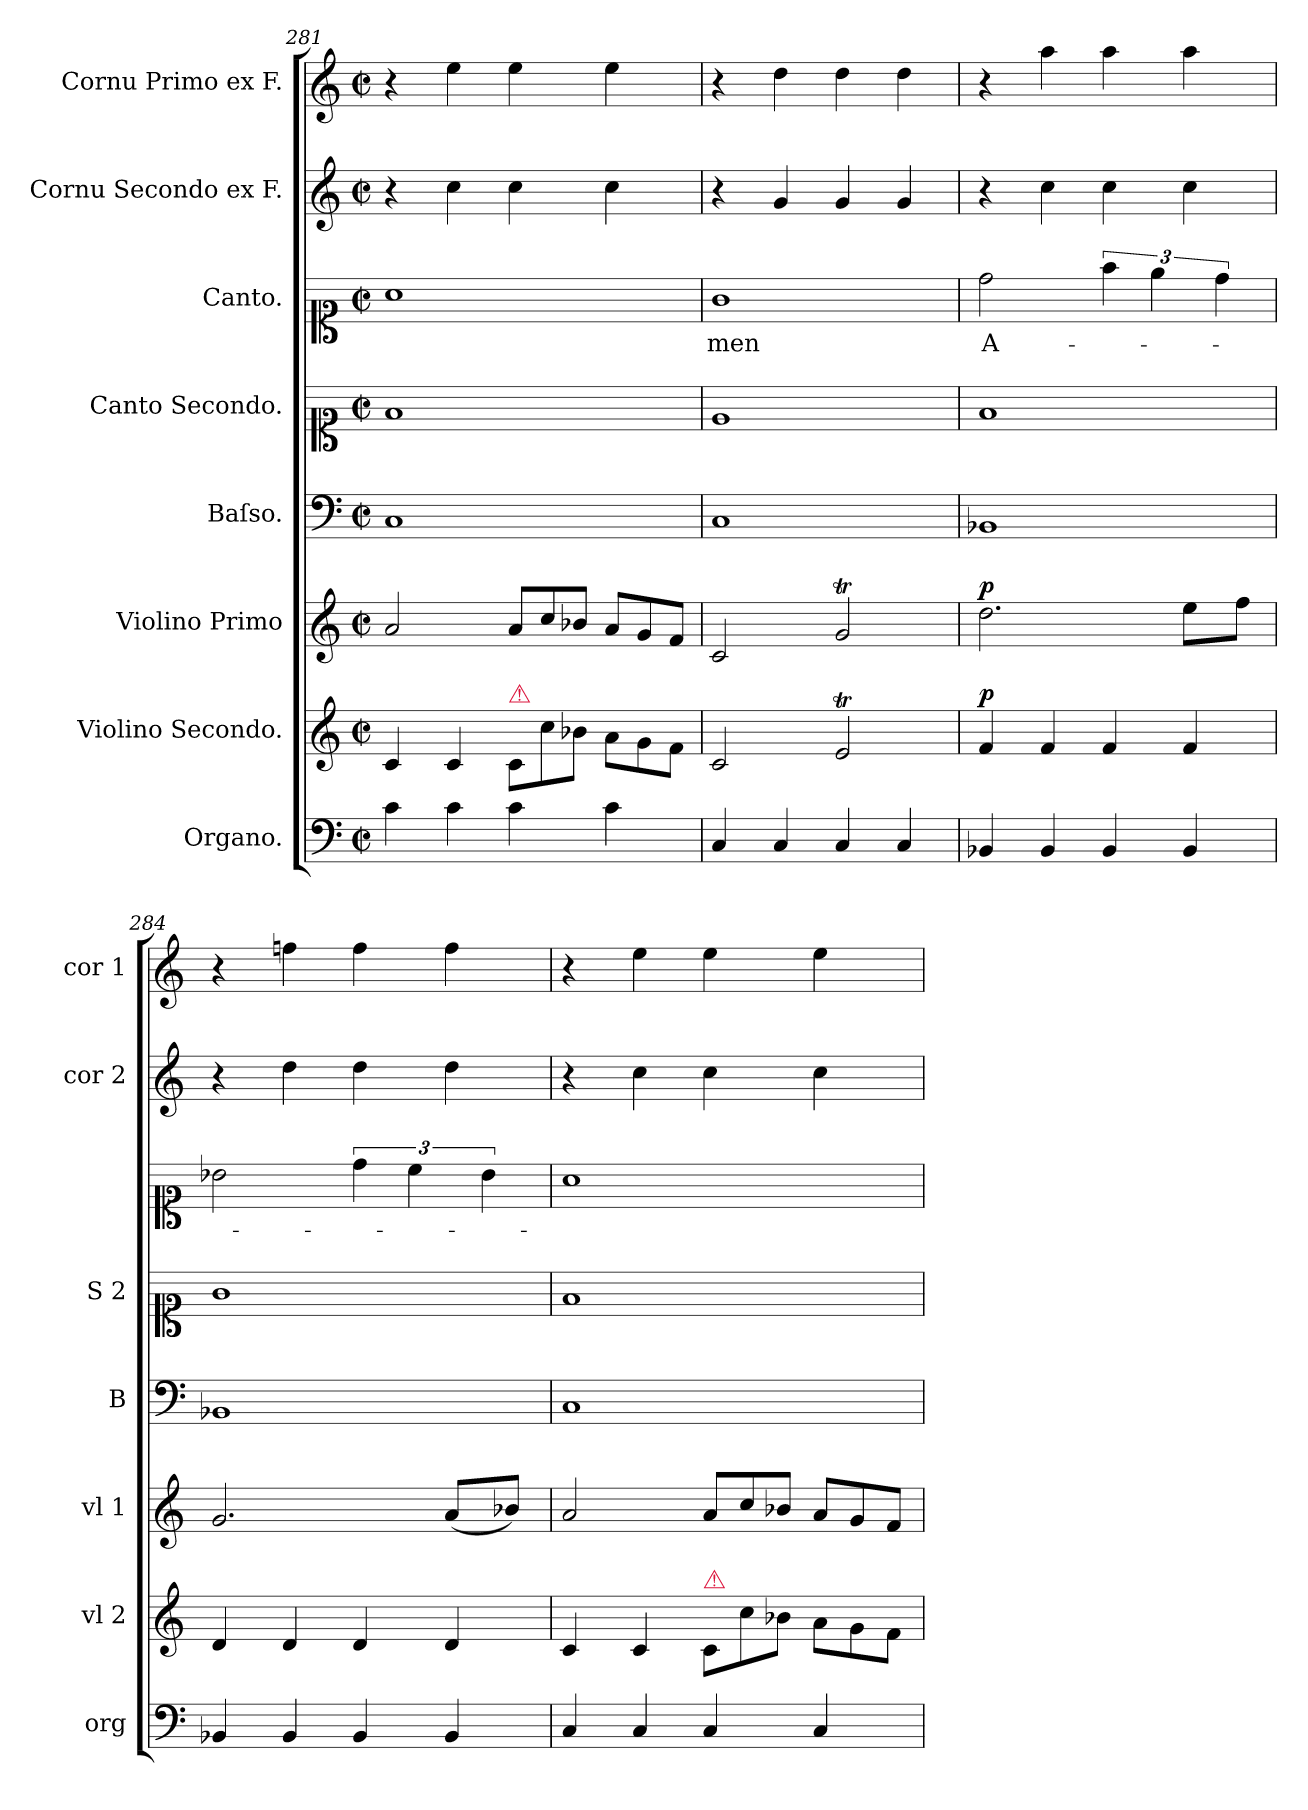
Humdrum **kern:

**kern	**kern	**dynam	**kern	**dynam	**kern	**kern	**kern	**text	**kern	**kern
*part8	*part7	*part7	*part6	*part6	*part5	*part4	*part3	*part3	*part2	*part1
*staff8	*staff7	*staff7	*staff6	*staff6	*staff5	*staff4	*staff3	*staff3	*staff2	*staff1
*I"Organo.	*I"Violino Secondo.	*	*I"Violino Primo	*	*I"Baſso.	*I"Canto Secondo.	*I"Canto.	*	*I"Cornu Secondo ex F.	*I"Cornu Primo ex F.
*I'org	*I'vl 2	*	*I'vl 1	*	*I'B	*I'S 2	*	*	*I'cor 2	*I'cor 1
*clefF4	*clefG2	*	*clefG2	*	*clefF4	*clefC1	*clefC1	*	*clefG2	*clefG2
*	*	*	*	*	*	*	*	*	*ITrd4c7	*ITrd4c7
*M2/2	*M2/2	*	*M2/2	*	*M2/2	*M2/2	*M2/2	*	*M2/2	*M2/2
*met(c|)	*met(c|)	*	*met(c|)	*	*met(c|)	*met(c|)	*met(c|)	*	*met(c|)	*met(c|)
=281	=281	=281	=281	=281	=281	=281	=281	=281	=281	=281
4c\	4c/	.	2a/	.	1C/	1f/	1a\	.	4r	4r
4c\	4c/	.	.	.	.	.	.	.	4f\	4a\
*	*Xtuplet	*	*Xtuplet	*	*	*	*	*	*	*
!	!LO:TX:a:color=crimson:t=⚠	!	!	!	!	!	!	!	!	!
4c\	12c/L	.	12a/L	.	.	.	.	.	4f\	4a\
.	12cc\	.	12cc/	.	.	.	.	.	.	.
.	12b-\J	.	12b-/J	.	.	.	.	.	.	.
4c\	12a\L	.	12a/L	.	.	.	.	.	4f\	4a\
.	12g\	.	12g/	.	.	.	.	.	.	.
.	12f\J	.	12f/J	.	.	.	.	.	.	.
=282	=282	=282	=282	=282	=282	=282	=282	=282	=282	=282
4C/	2c/	.	2c/	.	1C/	1e/	1g\	men	4r	4r
4C/	.	.	.	.	.	.	.	.	4c/	4g\
4C/	2et/	.	2gT/	.	.	.	.	.	4c/	4g\
4C/	.	.	.	.	.	.	.	.	4c/	4g\
=283	=283	=283	=283	=283	=283	=283	=283	=283	=283	=283
!	!	!LO:DY:a	!	!LO:DY:a	!	!	!	!	!	!
4BB-/	4f/	p	2.dd\	p	1BB-/	1f/	2dd\	A-	4r	4r
4BB-/	4f/	.	.	.	.	.	.	.	4f\	4dd\
4BB-/	4f/	.	.	.	.	.	6ff\	.	4f\	4dd\
.	.	.	.	.	.	.	6ee\	.	.	.
4BB-/	4f/	.	8ee\L	.	.	.	.	.	4f\	4dd\
.	.	.	.	.	.	.	6dd\	.	.	.
.	.	.	8ff\J	.	.	.	.	.	.	.
=284	=284	=284	=284	=284	=284	=284	=284	=284	=284	=284
4BB-/	4d/	.	2.g/	.	1BB-/	1g\	2b-\	.	4r	4r
4BB-/	4d/	.	.	.	.	.	.	.	4g\	4b-\
4BB-/	4d/	.	.	.	.	.	6dd\	.	4g\	4b-\
.	.	.	.	.	.	.	6cc\	.	.	.
4BB-/	4d/	.	(8a/L	.	.	.	.	.	4g\	4b-\
.	.	.	.	.	.	.	6b-\	.	.	.
.	.	.	8b-/J)	.	.	.	.	.	.	.
=285	=285	=285	=285	=285	=285	=285	=285	=285	=285	=285
4C/	4c/	.	2a/	.	1C/	1f/	1a\	.	4r	4r
4C/	4c/	.	.	.	.	.	.	.	4f\	4a\
!	!LO:TX:a:color=crimson:t=⚠	!	!	!	!	!	!	!	!	!
4C/	12c/L	.	12a/L	.	.	.	.	.	4f\	4a\
.	12cc\	.	12cc/	.	.	.	.	.	.	.
.	12b-\J	.	12b-/J	.	.	.	.	.	.	.
4C/	12a\L	.	12a/L	.	.	.	.	.	4f\	4a\
.	12g\	.	12g/	.	.	.	.	.	.	.
.	12f\J	.	12f/J	.	.	.	.	.	.	.
=	=	=	=	=	=	=	=	=	=	=
*-	*-	*-	*-	*-	*-	*-	*-	*-	*-	*-
